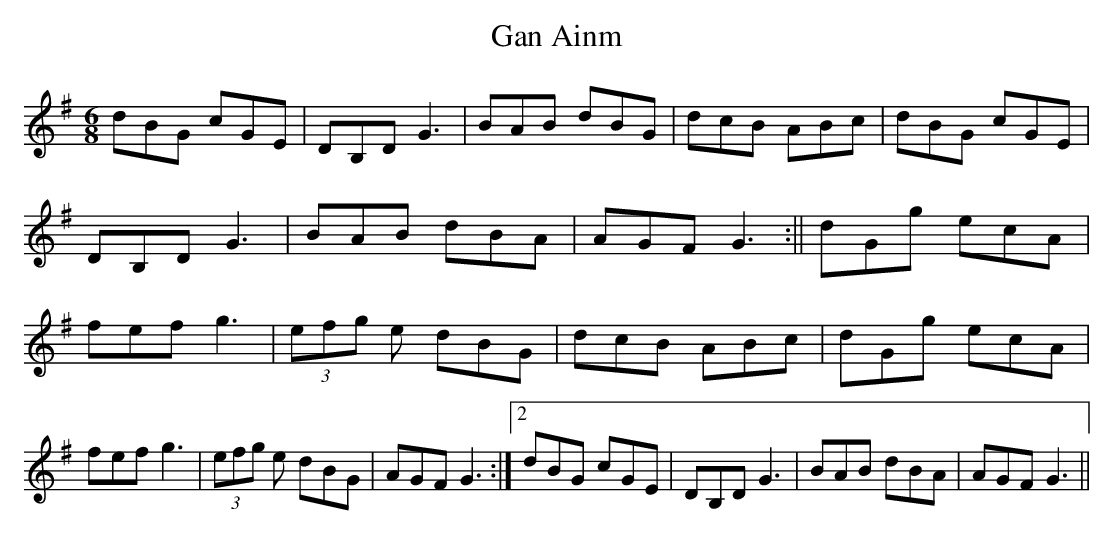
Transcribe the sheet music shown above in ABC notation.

X:1
T:Gan Ainm
M:6/8
L:1/8
K:G
dBG cGE|DB,D G3|BAB dBG|dcB ABc|\
dBG cGE|DB,D G3|BAB dBA|AGF G3:||\
dGg ecA|fef g3|(3efg e dBG|dcB ABc|\
1 dGg ecA|fef g3|(3efg e dBG|AGF G3:|2 dBG cGE|DB,D G3|BAB dBA|AGF G3||
